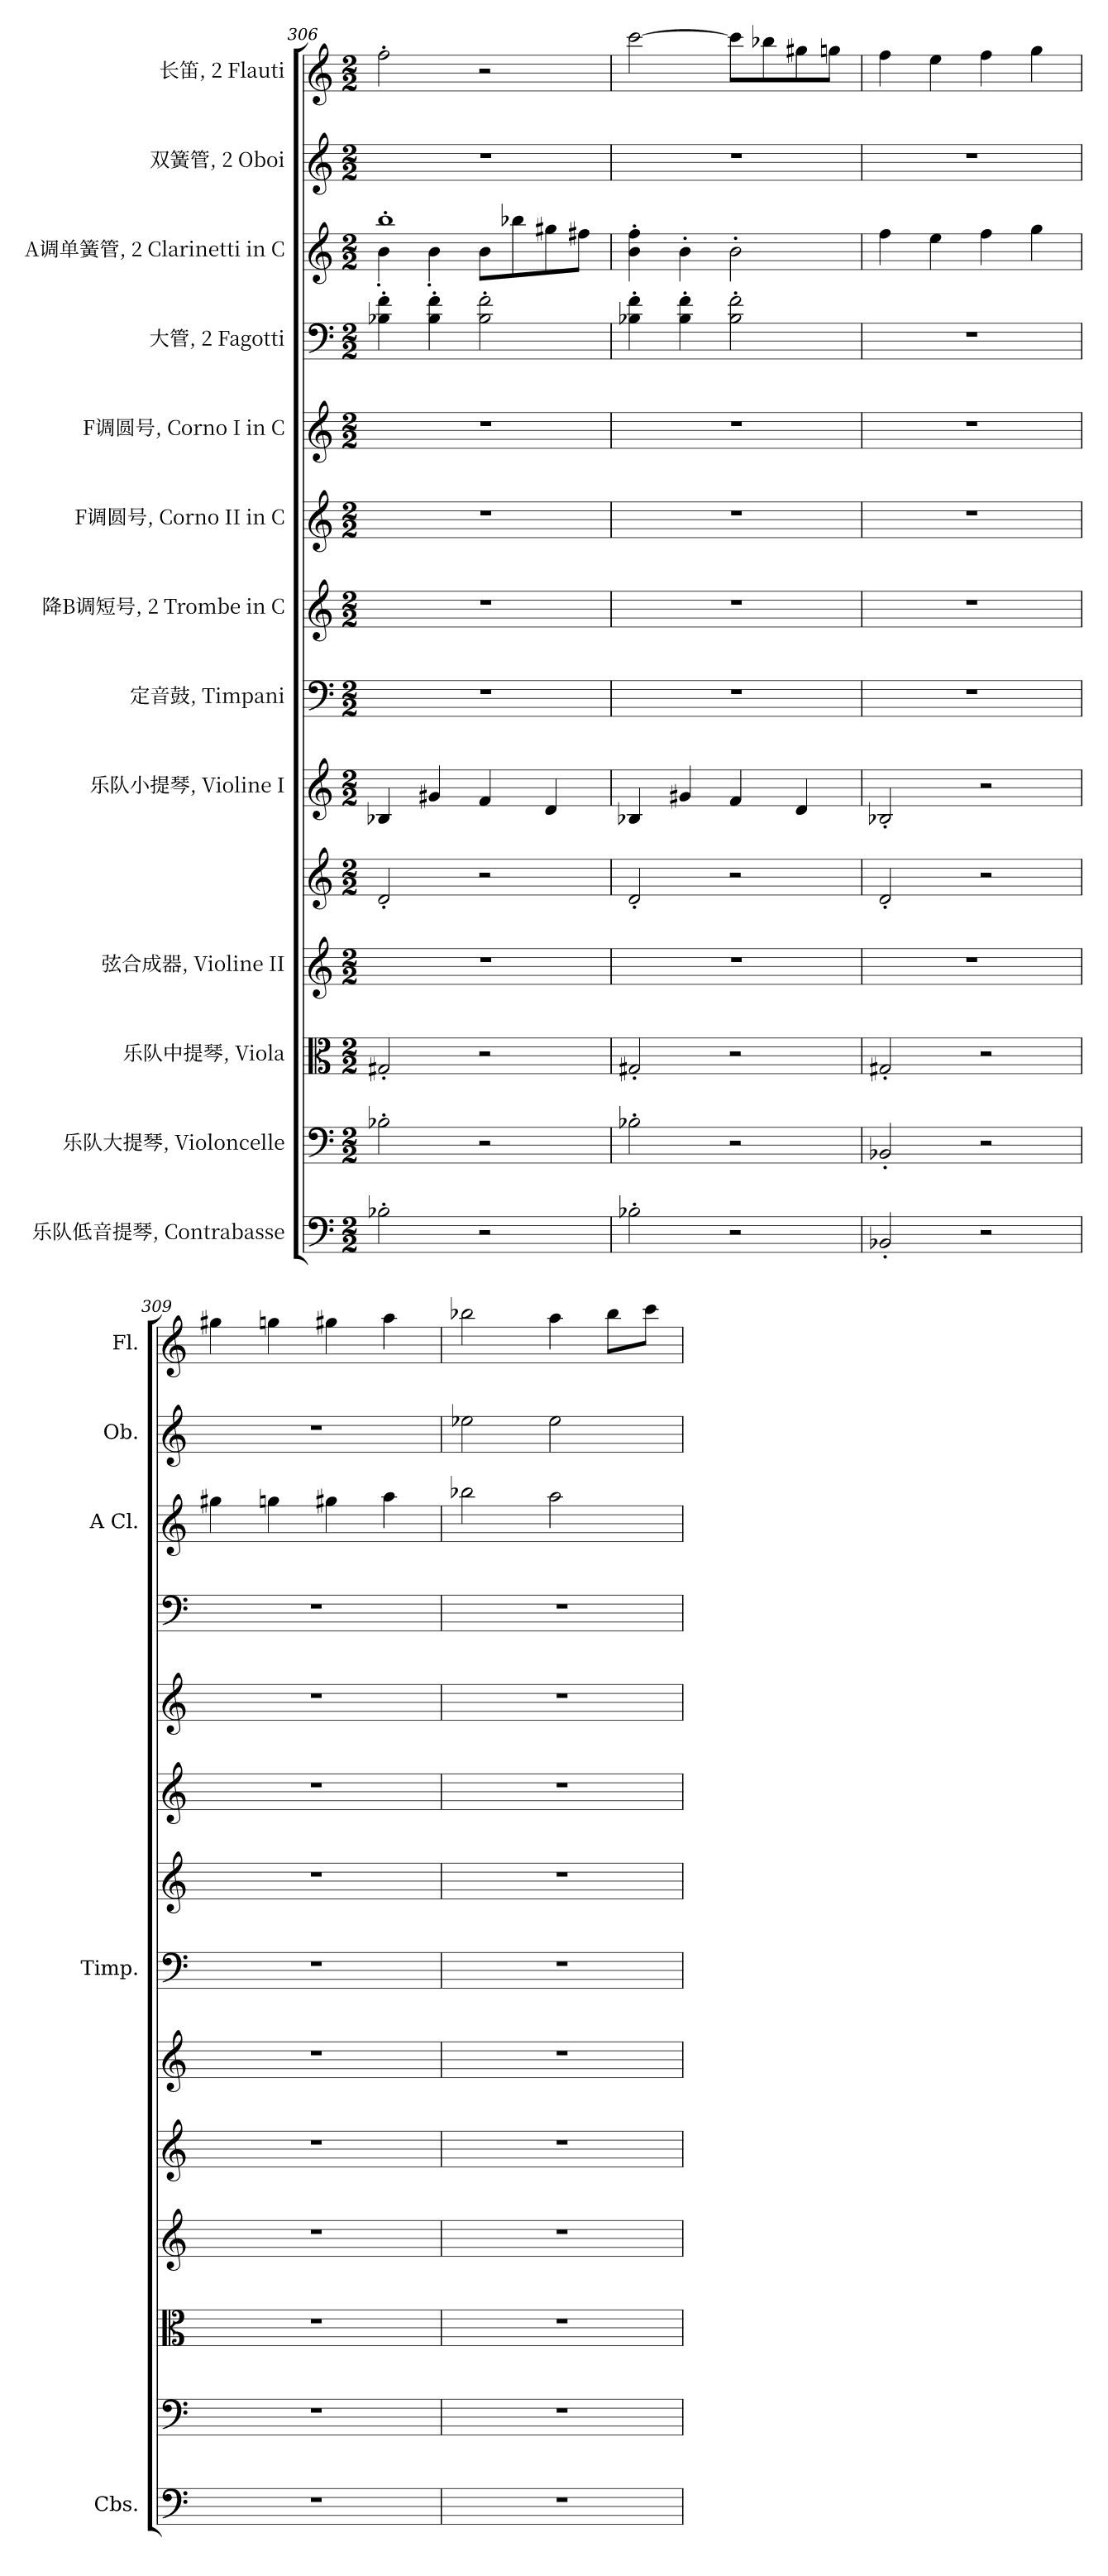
**kern	**kern	**kern	**kern	**kern	**kern	**kern	**kern	**kern	**kern	**kern	**kern	**kern	**kern
*part13	*part12	*part11	*part10	*part10	*part9	*part8	*part7	*part6	*part5	*part4	*part3	*part2	*part1
*staff14	*staff13	*staff12	*staff11	*staff10	*staff9	*staff8	*staff7	*staff6	*staff5	*staff4	*staff3	*staff2	*staff1
*I"乐队低音提琴, Contrabasse	*I"乐队大提琴, Violoncelle	*I"乐队中提琴, Viola	*I"弦合成器, Violine II	*	*I"乐队小提琴, Violine I	*I"定音鼓, Timpani	*I"降B调短号, 2 Trombe in C	*I"F调圆号, Corno II in C	*I"F调圆号, Corno I in C	*I"大管, 2 Fagotti	*I"A调单簧管, 2 Clarinetti in C	*I"双簧管, 2 Oboi	*I"长笛, 2 Flauti
*I'Cbs.	*	*	*	*	*	*I'Timp.	*	*	*	*	*I'A Cl.	*I'Ob.	*I'Fl.
*clefF4	*clefF4	*clefC3	*clefG2	*clefG2	*clefG2	*clefF4	*clefG2	*clefG2	*clefG2	*clefF4	*clefG2	*clefG2	*clefG2
*ITrd7c12	*	*	*	*	*	*	*ITrd1c2	*ITrd4c7	*ITrd4c7	*	*ITrd2c3	*	*
*k[]	*k[]	*k[]	*k[]	*k[]	*k[]	*k[]	*k[b-e-]	*k[b-]	*k[b-]	*k[]	*k[f#c#g#]	*k[]	*k[]
*M2/2	*M2/2	*M2/2	*M2/2	*M2/2	*M2/2	*M2/2	*M2/2	*M2/2	*M2/2	*M2/2	*M2/2	*M2/2	*M2/2
*MM232	*MM232	*MM232	*MM232	*MM232	*MM232	*MM232	*MM232	*MM232	*MM232	*MM232	*MM232	*MM232	*MM232
=306	=306	=306	=306	=306	=306	=306	=306	=306	=306	=306	=306	=306	=306
*	*	*	*	*	*	*	*	*	*	*	*^	*	*
2BB-X'\	2B-X'\	2G#X'/	1r	2d'/	4B-X/	1r	1r	1r	1r	4B-X\' 4f\'	1gg#'	4g#'\	1r	2ff'\
.	.	.	.	.	4g#X/	.	.	.	.	4B-\' 4f\'	.	4g#'\	.	.
*	*	*	*	*	*	*	*	*	*	*	*	*	*	*MM242
2r	2r	2r	.	2r	4f/	.	.	.	.	2B-\' 2f\'	.	8g#\L	.	2r
.	.	.	.	.	.	.	.	.	.	.	.	8ggn\	.	.
.	.	.	.	.	4d/	.	.	.	.	.	.	8ee#X\	.	.
.	.	.	.	.	.	.	.	.	.	.	.	8dd#X\J	.	.
*	*	*	*	*	*	*	*	*	*	*	*v	*v	*	*
=307	=307	=307	=307	=307	=307	=307	=307	=307	=307	=307	=307	=307	=307
*	*	*	*	*	*	*	*	*	*	*	*	*	*MM229
2BB-X'\	2B-X'\	2G#X'/	1r	2d'/	4B-X/	1r	1r	1r	1r	4B-X\' 4f\'	4g#\' 4dd\'	1r	[2ccc\
.	.	.	.	.	4g#X/	.	.	.	.	4B-\' 4f\'	4g#'\	.	.
*	*	*	*	*	*	*	*	*	*	*	*	*	*MM237
2r	2r	2r	.	2r	4f/	.	.	.	.	2B-\' 2f\'	2g#'\	.	8ccc\L]
.	.	.	.	.	.	.	.	.	.	.	.	.	8bb-X\
.	.	.	.	.	4d/	.	.	.	.	.	.	.	8gg#X\
.	.	.	.	.	.	.	.	.	.	.	.	.	8ggn\J
!!LO:PB:g=z
=308	=308	=308	=308	=308	=308	=308	=308	=308	=308	=308	=308	=308	=308
*	*	*	*	*	*	*	*	*	*	*	*	*	*MM235
2BBB-X'/	2BB-X'/	2G#X'/	1r	2d'/	2B-X'/	1r	1r	1r	1r	1r	4dd\	1r	4ff\
.	.	.	.	.	.	.	.	.	.	.	4cc#\	.	4ee\
*	*	*	*	*	*	*	*	*	*	*	*	*	*MM233
2r	2r	2r	.	2r	2r	.	.	.	.	.	4dd\	.	4ff\
.	.	.	.	.	.	.	.	.	.	.	4ee\	.	4gg\
=309	=309	=309	=309	=309	=309	=309	=309	=309	=309	=309	=309	=309	=309
*	*	*	*	*	*	*	*	*	*	*	*	*	*MM231
1r	1r	1r	1r	1r	1r	1r	1r	1r	1r	1r	4ee#X\	1r	4gg#X\
.	.	.	.	.	.	.	.	.	.	.	4een\	.	4ggn\
*	*	*	*	*	*	*	*	*	*	*	*	*	*MM226
.	.	.	.	.	.	.	.	.	.	.	4ee#X\	.	4gg#X\
*	*	*	*	*	*	*	*	*	*	*	*	*	*MM210
.	.	.	.	.	.	.	.	.	.	.	4ff#\	.	4aa\
=310	=310	=310	=310	=310	=310	=310	=310	=310	=310	=310	=310	=310	=310
*	*	*	*	*	*	*	*	*	*	*	*	*	*MM239
1r	1r	1r	1r	1r	1r	1r	1r	1r	1r	1r	2ggn\	2ee-X\	2bb-X\
*	*	*	*	*	*	*	*	*	*	*	*	*	*MM254
.	.	.	.	.	.	.	.	.	.	.	2ff#\	2ee-\	4aa\
.	.	.	.	.	.	.	.	.	.	.	.	.	8bb-\L
.	.	.	.	.	.	.	.	.	.	.	.	.	8ccc\J
=	=	=	=	=	=	=	=	=	=	=	=	=	=
*-	*-	*-	*-	*-	*-	*-	*-	*-	*-	*-	*-	*-	*-
